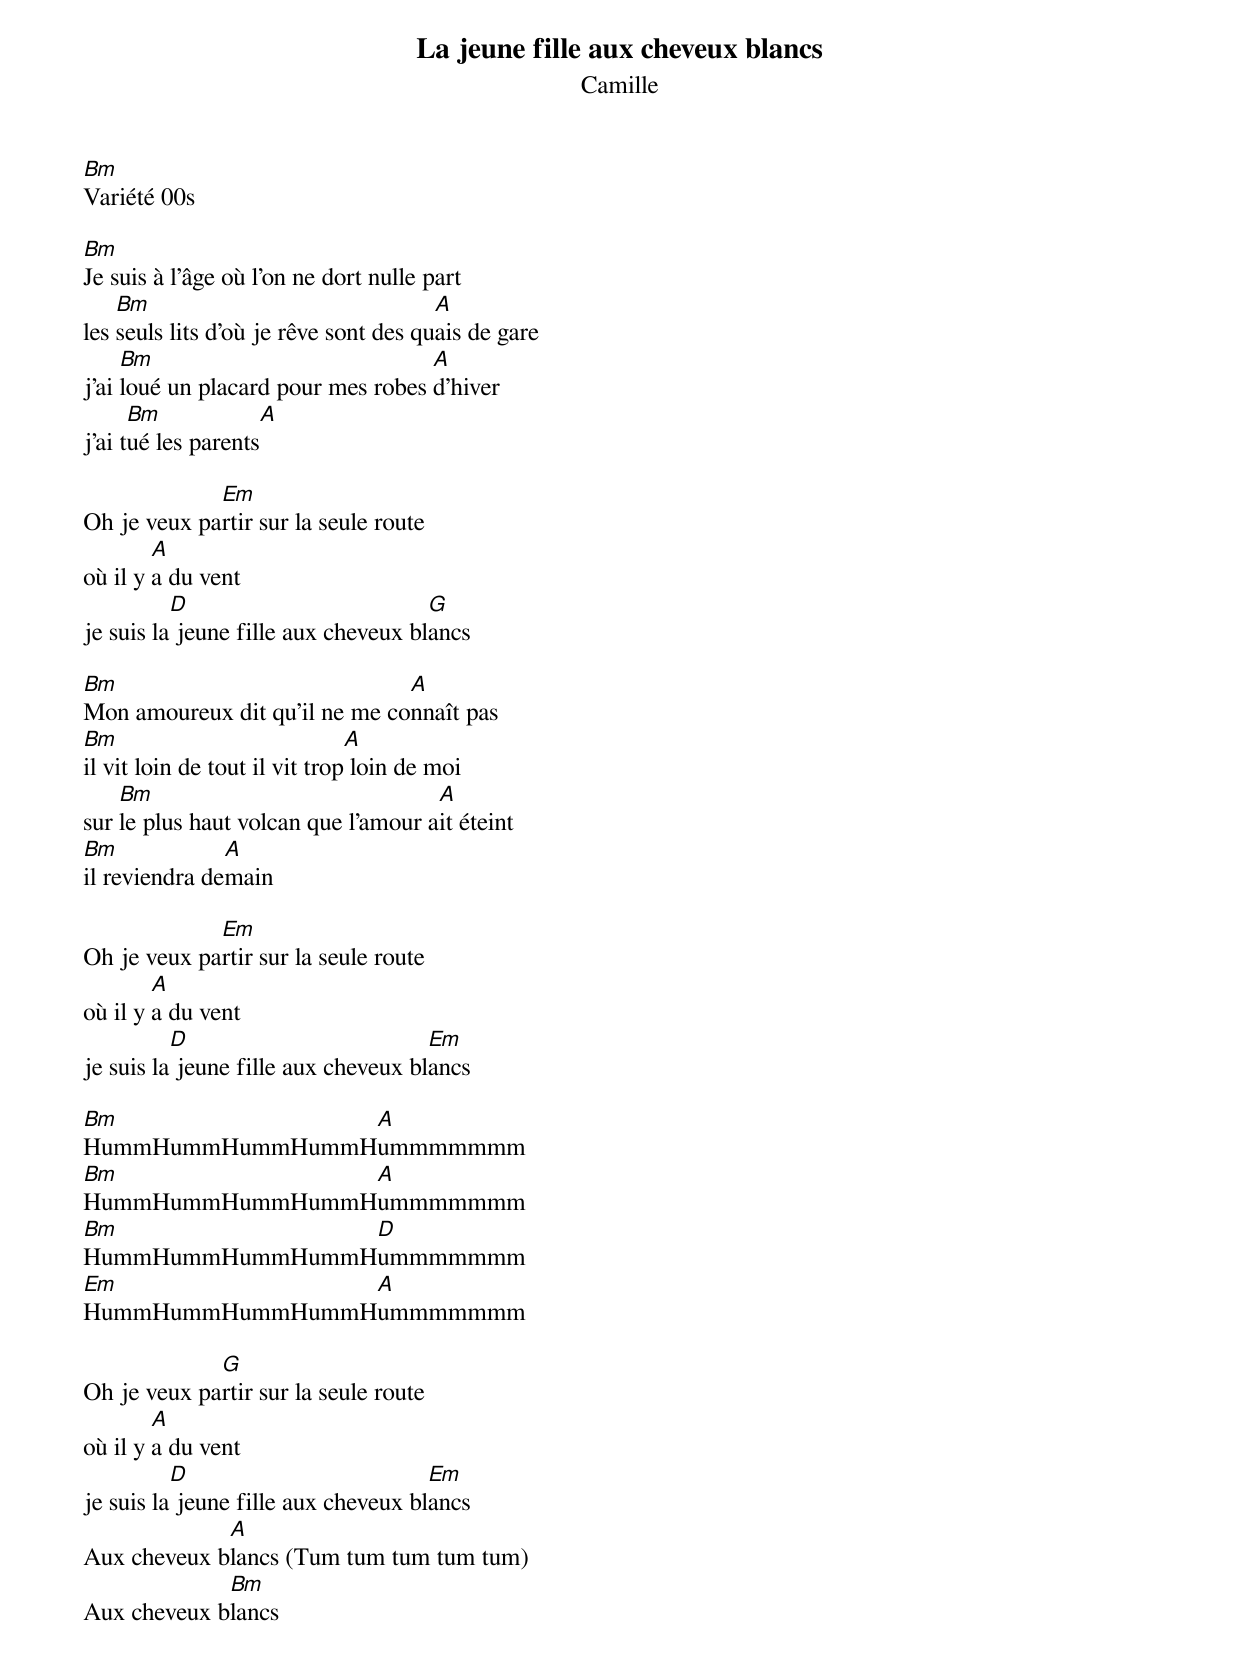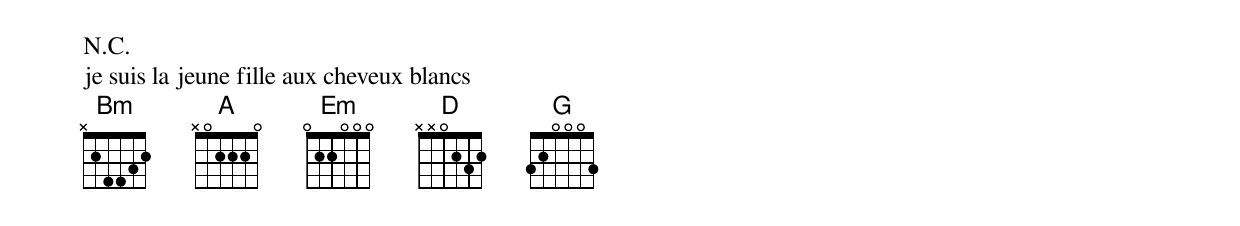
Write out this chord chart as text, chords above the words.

La jeune fille aux cheveux blancs
Camille
Bm
Variété 00s

Bm
Je suis à l'âge où l'on ne dort nulle part
    Bm                                 A
les seuls lits d'où je rêve sont des quais de gare
     Bm                             A
j'ai loué un placard pour mes robes d'hiver
      Bm              A
j'ai tué les parents

             Em
Oh je veux partir sur la seule route
        A
où il y a du vent
          D                          G
je suis la jeune fille aux cheveux blancs

Bm                             A
Mon amoureux dit qu'il ne me connaît pas
Bm                             A
il vit loin de tout il vit trop loin de moi
    Bm                               A
sur le plus haut volcan que l'amour ait éteint
Bm             A
il reviendra demain

             Em
Oh je veux partir sur la seule route
        A
où il y a du vent
          D                          Em
je suis la jeune fille aux cheveux blancs

Bm               A
HummHummHummHummHummmmmmm
Bm               A
HummHummHummHummHummmmmmm
Bm               D
HummHummHummHummHummmmmmm
Em               A
HummHummHummHummHummmmmmm

             G
Oh je veux partir sur la seule route
        A
où il y a du vent
          D                          Em
je suis la jeune fille aux cheveux blancs
             A
Aux cheveux blancs (Tum tum tum tum tum)
             Bm
Aux cheveux blancs

N.C.
je suis la jeune fille aux cheveux blancs
